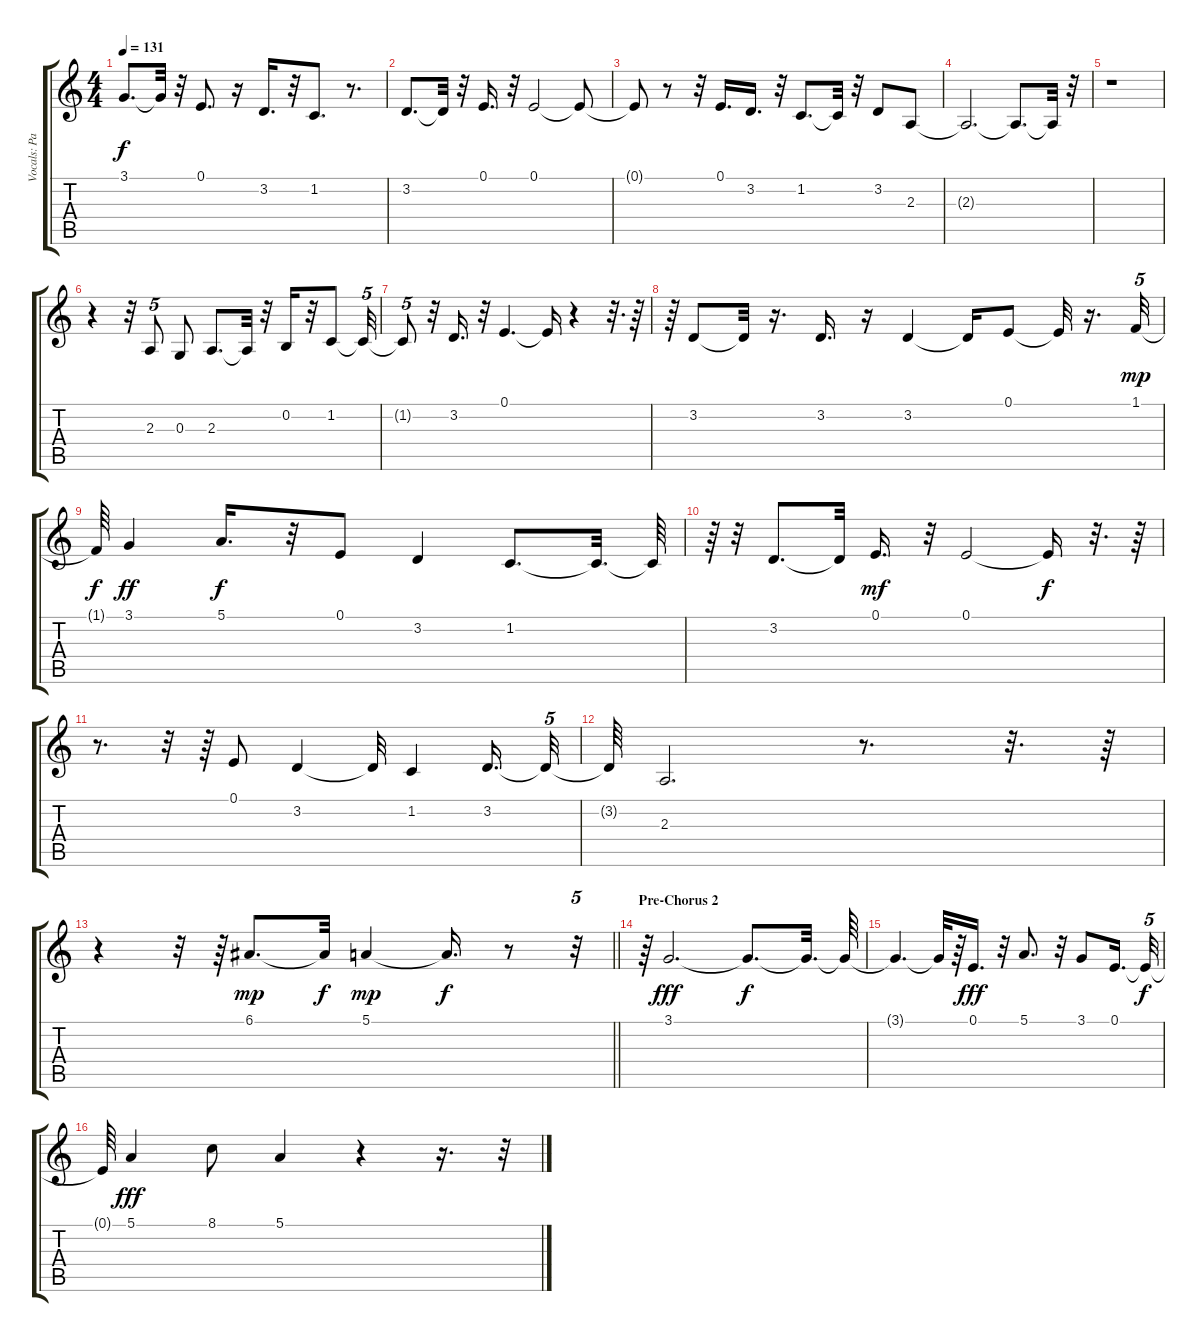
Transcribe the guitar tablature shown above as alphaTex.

\track ("Vocals: Paul Rodgers" "Vocals: Pa") {instrument altosax}
\staff {score tabs}
\tuning (E4 B3 G3 D3 A2 E2) {hide}
\ts (4 4)
\tempo 131
\clef g2
\ks c
3.1.8{d dy f} 3.1{t}.32 r.32 0.1.8{d} r.16 3.2.16{d} r.32 1.2.8{d} r.8{d} |
3.2.8{d} 3.2{t}.32 r.32 0.1.16{d} r.32 0.1.2 0.1{t}.8 |
0.1{t}.8 r.8 r.32 0.1.16{d} 3.2.16{d} r.32 1.2.8{d} 1.2{t}.32 r.32 3.2.8 2.3.8 |
2.3{t}.2{d} 2.3{t}.8{d} 2.3{t}.32 r.32 |
r.1 |
r.4 r.32 2.3.8{tu (5 4)} 0.3.8 2.3.8{d} 2.3{t}.32 r.32 0.2.16 r.32 1.2.8 1.2{t}.32{tu (5 4)} |
1.2{t}.8{tu (5 4)} r.32 3.2.16{d} r.32 0.1.4{d} 0.1{t}.16 r.4 r.32{d} r.64 |
r.64 3.2.8 3.2{t}.32 r.16{d} 3.2.16{d} r.16 3.2.4 3.2{t}.16 0.1.8 0.1{t}.32 r.16{d} 1.1.32{tu (5 4) dy mp} |
1.1{t}.64{dy f} 3.1.4{dy ff} 5.1.16{d dy f} r.32 0.1.8 3.2.4 1.2.8{d} 1.2{t}.32{d} 1.2{t}.64 |
r.64 r.32 3.2.8{d} 3.2{t}.32 0.1.16{d dy mf} r.32 0.1.2 0.1{t}.16{dy f} r.32{d} r.64 |
r.8{d} r.32 r.64 0.1.8 3.2.4 3.2{t}.32 1.2.4 3.2.16{d} 3.2{t}.32{tu (5 4)} |
3.2{t}.64 2.3.2{d} r.8{d} r.32{d} r.64 |
\barLineRight lightlight
r.4 r.32 r.64 6.1.8{d dy mp} 6.1{t}.32{dy f} 5.1.4{dy mp} 5.1{t}.16{d dy f} r.8 r.32{tu (5 4)} |
\section ("" "Pre-Chorus 2")
r.64 3.1.2{d dy fff} 3.1{t}.8{d dy f} 3.1{t}.32{d} 3.1{t}.64 |
3.1{t}.4{d} 3.1{t}.32 r.64 0.1.16{d dy fff} r.32 5.1.8{d} r.32 3.1.8 0.1.16{d} 0.1{t}.32{tu (5 4) dy f} |
0.1{t}.64 5.1.4{dy fff} 8.1.8 5.1.4 r.4 r.16{d} r.32{tu (5 4)}
